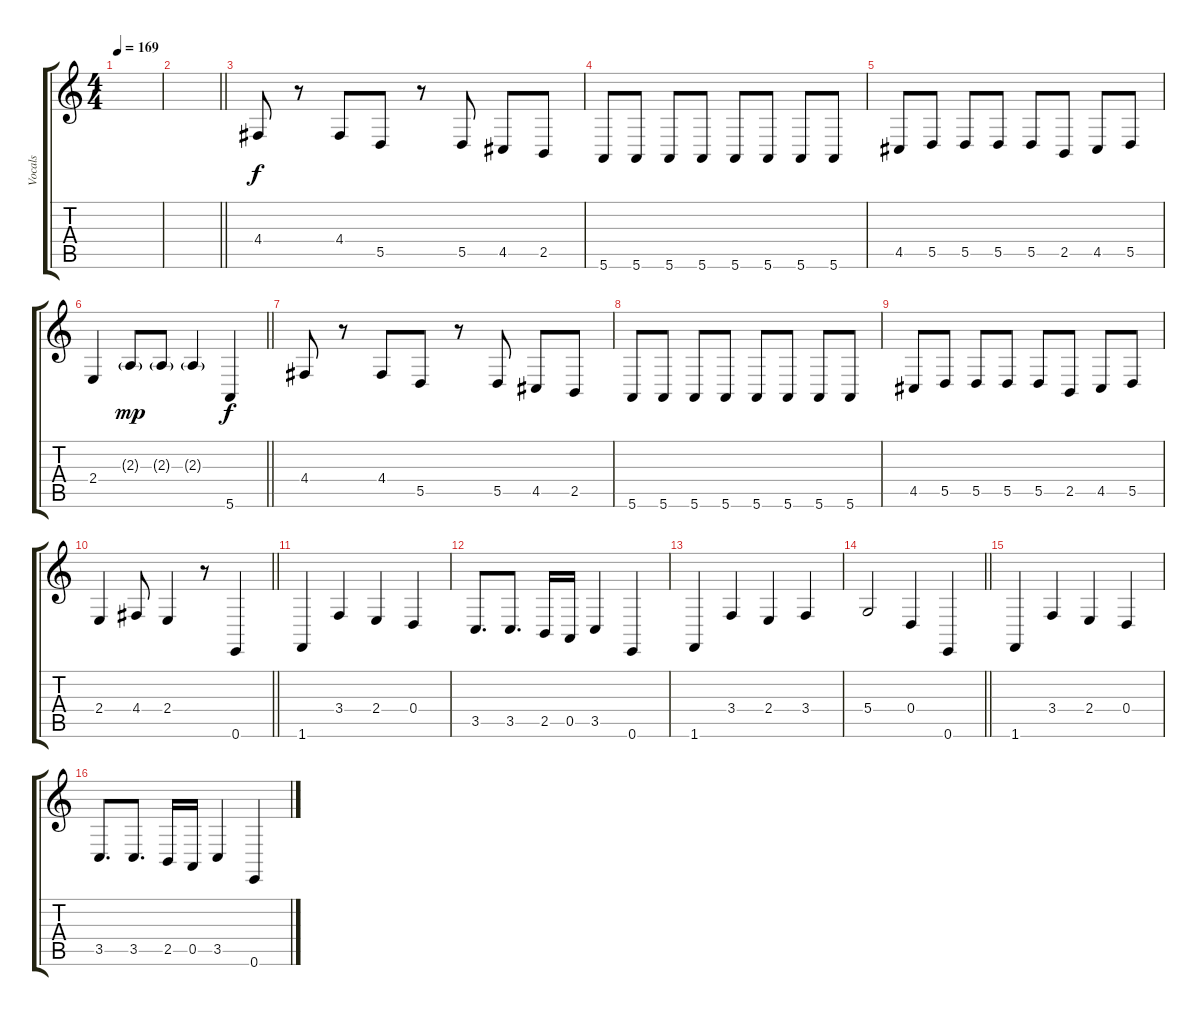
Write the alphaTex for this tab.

\track ("Vocals" "Vocals") {instrument oboe}
\staff {score tabs}
\tuning (E4 B3 G3 D3 A2 E2) {hide}
\ts (4 4)
\tempo 169
\clef g2
\ks c
|
\barLineRight lightlight
|
\section ("" "")
4.4.8 r.8 4.4.8 5.5.8 r.8 5.5.8 4.5.8 2.5.8 |
5.6.8 5.6.8 5.6.8 5.6.8 5.6.8 5.6.8 5.6.8 5.6.8 |
4.5.8 5.5.8 5.5.8 5.5.8 5.5.8 2.5.8 4.5.8 5.5.8 |
\barLineRight lightlight
2.4.4 2.3{g}.8{dy mp} 2.3{g}.8 2.3{g}.4 5.6.4{dy f} |
4.4.8 r.8 4.4.8 5.5.8 r.8 5.5.8 4.5.8 2.5.8 |
5.6.8 5.6.8 5.6.8 5.6.8 5.6.8 5.6.8 5.6.8 5.6.8 |
4.5.8 5.5.8 5.5.8 5.5.8 5.5.8 2.5.8 4.5.8 5.5.8 |
\barLineRight lightlight
2.4.4 4.4.8 2.4.4 r.8 0.6.4 |
\section ("" "")
1.6.4 3.4.4 2.4.4 0.4.4 |
3.5.8{d} 3.5.8{d} 2.5.16 0.5.16 3.5.4 0.6.4 |
1.6.4 3.4.4 2.4.4 3.4.4 |
\barLineRight lightlight
5.4.2 0.4.4 0.6.4 |
1.6.4 3.4.4 2.4.4 0.4.4 |
3.5.8{d} 3.5.8{d} 2.5.16 0.5.16 3.5.4 0.6.4
